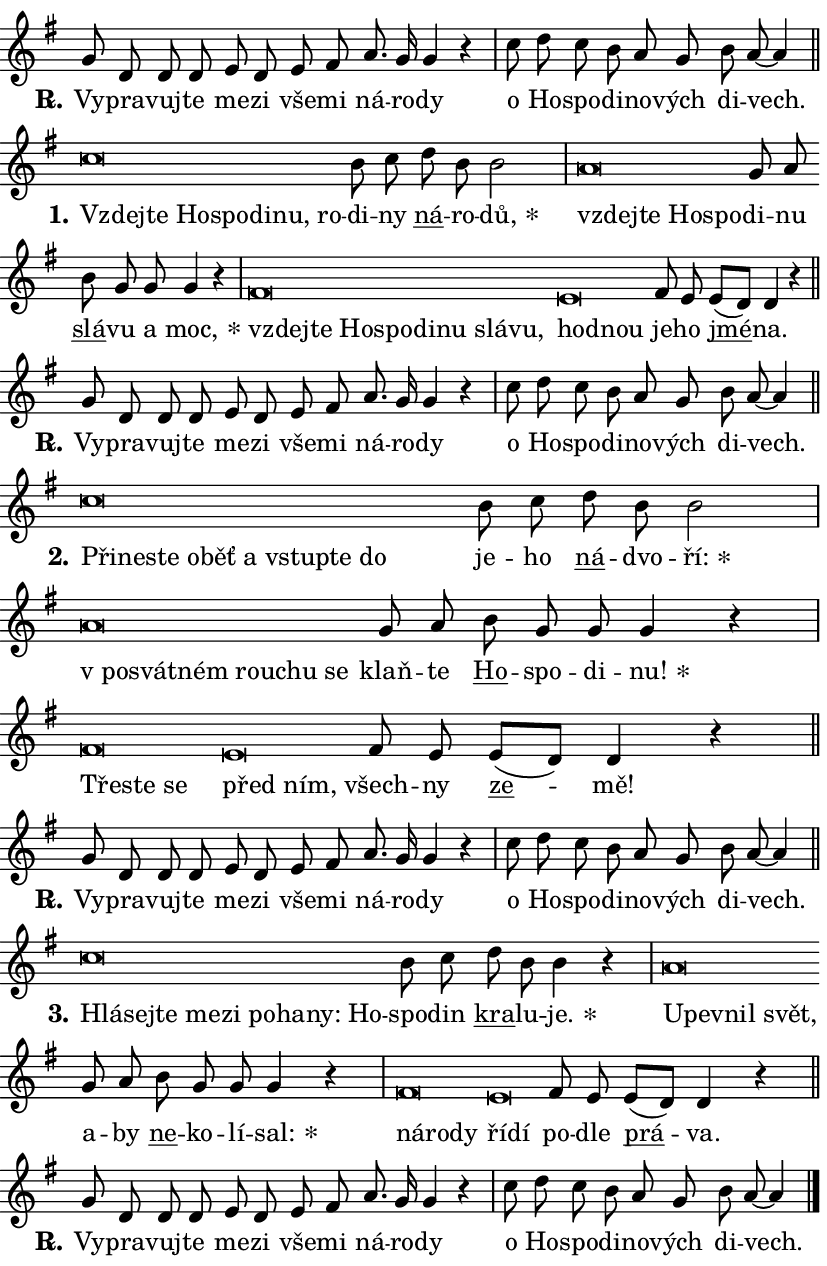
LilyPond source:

\version "2.24.0"
\header { tagline = "" }
\paper {
  indent = 0\cm
  top-margin = 0\cm
  right-margin = 0.13\cm % to fit lyric hyphens
  bottom-margin = 0\cm
  left-margin = 0\cm
  paper-width = 14\cm
  page-breaking = #ly:one-page-breaking
  system-system-spacing.basic-distance = #11
  score-system-spacing.basic-distance = #11
  ragged-last = ##f
}


%% Author: Thomas Morley
%% https://lists.gnu.org/archive/html/lilypond-user/2020-05/msg00002.html
#(define (line-position grob)
"Returns position of @var[grob} in current system:
   @code{'start}, if at first time-step
   @code{'end}, if at last time-step
   @code{'middle} otherwise
"
  (let* ((col (ly:item-get-column grob))
         (ln (ly:grob-object col 'left-neighbor))
         (rn (ly:grob-object col 'right-neighbor))
         (col-to-check-left (if (ly:grob? ln) ln col))
         (col-to-check-right (if (ly:grob? rn) rn col))
         (break-dir-left
           (and
             (ly:grob-property col-to-check-left 'non-musical #f)
             (ly:item-break-dir col-to-check-left)))
         (break-dir-right
           (and
             (ly:grob-property col-to-check-right 'non-musical #f)
             (ly:item-break-dir col-to-check-right))))
        (cond ((eqv? 1 break-dir-left) 'start)
              ((eqv? -1 break-dir-right) 'end)
              (else 'middle))))

#(define (tranparent-at-line-position vctor)
  (lambda (grob)
  "Relying on @code{line-position} select the relevant enry from @var{vctor}.
Used to determine transparency,"
    (case (line-position grob)
      ((end) (not (vector-ref vctor 0)))
      ((middle) (not (vector-ref vctor 1)))
      ((start) (not (vector-ref vctor 2))))))

noteHeadBreakVisibility =
#(define-music-function (break-visibility)(vector?)
"Makes @code{NoteHead}s transparent relying on @var{break-visibility}"
#{
  \override NoteHead.transparent =
    #(tranparent-at-line-position break-visibility)
#})

#(define delete-ledgers-for-transparent-note-heads
  (lambda (grob)
    "Reads whether a @code{NoteHead} is transparent.
If so this @code{NoteHead} is removed from @code{'note-heads} from
@var{grob}, which is supposed to be @code{LedgerLineSpanner}.
As a result ledgers are not printed for this @code{NoteHead}"
    (let* ((nhds-array (ly:grob-object grob 'note-heads))
           (nhds-list
             (if (ly:grob-array? nhds-array)
                 (ly:grob-array->list nhds-array)
                 '()))
           ;; Relies on the transparent-property being done before
           ;; Staff.LedgerLineSpanner.after-line-breaking is executed.
           ;; This is fragile ...
           (to-keep
             (remove
               (lambda (nhd)
                 (ly:grob-property nhd 'transparent #f))
               nhds-list)))
      ;; TODO find a better method to iterate over grob-arrays, similiar
      ;; to filter/remove etc for lists
      ;; For now rebuilt from scratch
      (set! (ly:grob-object grob 'note-heads)  '())
      (for-each
        (lambda (nhd)
          (ly:pointer-group-interface::add-grob grob 'note-heads nhd))
        to-keep))))

squashNotes = {
  \override NoteHead.X-extent = #'(-0.2 . 0.2)
  \override NoteHead.Y-extent = #'(-0.75 . 0)
  \override NoteHead.stencil =
    #(lambda (grob)
       (let ((pos (ly:grob-property grob 'staff-position)))
         (begin
           (if (< pos -7) (display "ERROR: Lower brevis then expected\n") (display ""))
           (if (<= pos -6) ly:text-interface::print ly:note-head::print))))
}
unSquashNotes = {
  \revert NoteHead.X-extent
  \revert NoteHead.Y-extent
  \revert NoteHead.stencil
}

hideNotes = \noteHeadBreakVisibility #begin-of-line-visible
unHideNotes = \noteHeadBreakVisibility #all-visible

% work-around for resetting accidentals
% https://lilypond.org/doc/v2.23/Documentation/notation/displaying-rhythms#unmetered-music
cadenzaMeasure = {
  \cadenzaOff
  \partial 1024 s1024
  \cadenzaOn
}

#(define-markup-command (accent layout props text) (markup?)
  "Underline accented syllable"
  (interpret-markup layout props
    #{\markup \override #'(offset . 4.3) \underline { #text }#}))

responsum = \markup \concat {
  "R" \hspace #-1.05 \path #0.1 #'((moveto 0 0.07) (lineto 0.9 0.8)) \hspace #0.05 "."
}

spaceSize = #0.6828661417322834 % exact space size for TeX Gyre Schola

\layout {
  \context {
    \Staff
    \remove "Time_signature_engraver"
    \override LedgerLineSpanner.after-line-breaking = #delete-ledgers-for-transparent-note-heads
  }
  \context {
    \Lyrics {
      \override LyricSpace.minimum-distance = \spaceSize
      \override LyricText.font-name = #"TeX Gyre Schola"
      \override LyricText.font-size = 1
      \override StanzaNumber.font-name = #"TeX Gyre Schola Bold"
      \override StanzaNumber.font-size = 1
    }
  }
  \context {
    \Score 
    \override NoteHead.text =
      #(lambda (grob) 
        (let ((pos (ly:grob-property grob 'staff-position)))
          #{\markup {
            \combine
              \halign #-0.55 \raise #(if (= pos -6) 0 0.5) \override #'(thickness . 2) \draw-line #'(3.2 . 0)
              \musicglyph "noteheads.sM1"
          }#}))
  }
}

% magnetic-lyrics.ily
%
%   written by
%     Jean Abou Samra <jean@abou-samra.fr>
%     Werner Lemberg <wl@gnu.org>
%
%   adapted by
%     Jiri Hon <jiri.hon@gmail.com>
%
% Version 2022-Apr-15

% https://www.mail-archive.com/lilypond-user@gnu.org/msg149350.html

#(define (Left_hyphen_pointer_engraver context)
   "Collect syllable-hyphen-syllable occurrences in lyrics and store
them in properties.  This engraver only looks to the left.  For
example, if the lyrics input is @code{foo -- bar}, it does the
following.

@itemize @bullet
@item
Set the @code{text} property of the @code{LyricHyphen} grob between
@q{foo} and @q{bar} to @code{foo}.

@item
Set the @code{left-hyphen} property of the @code{LyricText} grob with
text @q{foo} to the @code{LyricHyphen} grob between @q{foo} and
@q{bar}.
@end itemize

Use this auxiliary engraver in combination with the
@code{lyric-@/text::@/apply-@/magnetic-@/offset!} hook."
   (let ((hyphen #f)
         (text #f))
     (make-engraver
      (acknowledgers
       ((lyric-syllable-interface engraver grob source-engraver)
        (set! text grob)))
      (end-acknowledgers
       ((lyric-hyphen-interface engraver grob source-engraver)
        ;(when (not (grob::has-interface grob 'lyric-space-interface))
          (set! hyphen grob)));)
      ((stop-translation-timestep engraver)
       (when (and text hyphen)
         (ly:grob-set-object! text 'left-hyphen hyphen))
       (set! text #f)
       (set! hyphen #f)))))

#(define (lyric-text::apply-magnetic-offset! grob)
   "If the space between two syllables is less than the value in
property @code{LyricText@/.details@/.squash-threshold}, move the right
syllable to the left so that it gets concatenated with the left
syllable.

Use this function as a hook for
@code{LyricText@/.after-@/line-@/breaking} if the
@code{Left_@/hyphen_@/pointer_@/engraver} is active."
   (let ((hyphen (ly:grob-object grob 'left-hyphen #f)))
     (when hyphen
       (let ((left-text (ly:spanner-bound hyphen LEFT)))
         (when (grob::has-interface left-text 'lyric-syllable-interface)
           (let* ((common (ly:grob-common-refpoint grob left-text X))
                  (this-x-ext (ly:grob-extent grob common X))
                  (left-x-ext
                   (begin
                     ;; Trigger magnetism for left-text.
                     (ly:grob-property left-text 'after-line-breaking)
                     (ly:grob-extent left-text common X)))
                  ;; `delta` is the gap width between two syllables.
                  (delta (- (interval-start this-x-ext)
                            (interval-end left-x-ext)))
                  (details (ly:grob-property grob 'details))
                  (threshold (assoc-get 'squash-threshold details 0.2)))
             (when (< delta threshold)
               (let* (;; We have to manipulate the input text so that
                      ;; ligatures crossing syllable boundaries are not
                      ;; disabled.  For languages based on the Latin
                      ;; script this is essentially a beautification.
                      ;; However, for non-Western scripts it can be a
                      ;; necessity.
                      (lt (ly:grob-property left-text 'text))
                      (rt (ly:grob-property grob 'text))
                      (is-space (grob::has-interface hyphen 'lyric-space-interface))
                      (space (if is-space " " ""))
                      (extra-delta (if is-space spaceSize 0))
                      ;; Append new syllable.
                      (ltrt-space (if (and (string? lt) (string? rt))
                                (string-append lt space rt)
                                (make-concat-markup (list lt space rt))))
                      ;; Right-align `ltrt` to the right side.
                      (ltrt-space-markup (grob-interpret-markup
                               grob
                               (make-translate-markup
                                (cons (interval-length this-x-ext) 0)
                                (make-right-align-markup ltrt-space)))))
                 (begin
                   ;; Don't print `left-text`.
                   (ly:grob-set-property! left-text 'stencil #f)
                   ;; Set text and stencil (which holds all collected
                   ;; syllables so far) and shift it to the left.
                   (ly:grob-set-property! grob 'text ltrt-space)
                   (ly:grob-set-property! grob 'stencil ltrt-space-markup)
                   (ly:grob-translate-axis! grob (- (- delta extra-delta)) X))))))))))


#(define (lyric-hyphen::displace-bounds-first grob)
   ;; Make very sure this callback isn't triggered too early.
   (let ((left (ly:spanner-bound grob LEFT))
         (right (ly:spanner-bound grob RIGHT)))
     (ly:grob-property left 'after-line-breaking)
     (ly:grob-property right 'after-line-breaking)
     (ly:lyric-hyphen::print grob)))

squashThreshold = #0.4

\layout {
  \context {
    \Lyrics
    \consists #Left_hyphen_pointer_engraver
    \override LyricText.after-line-breaking =
      #lyric-text::apply-magnetic-offset!
    \override LyricHyphen.stencil = #lyric-hyphen::displace-bounds-first
    \override LyricText.details.squash-threshold = \squashThreshold
    \override LyricHyphen.minimum-distance = 0
    \override LyricHyphen.minimum-length = \squashThreshold
  }
}

squashText = \override LyricText.details.squash-threshold = 9999
unSquashText = \override LyricText.details.squash-threshold = \squashThreshold

leftText = \override LyricText.self-alignment-X = #LEFT
unLeftText = \revert LyricText.self-alignment-X

starOffset = #(lambda (grob) 
                (let ((x_offset (ly:self-alignment-interface::aligned-on-x-parent grob)))
                  (if (= x_offset 0) 0 (+ x_offset 1.2))))

star = #(define-music-function (syllable)(string?)
"Append star separator at the end of a syllable"
#{
  \once \override LyricText.X-offset = #starOffset
  \lyricmode { \markup {
    #syllable
    \override #'((font-name . "TeX Gyre Schola Bold")) \hspace #0.2 \lower #0.65 \larger "*"
  } }
#})

starAccent = #(define-music-function (syllable)(string?)
"Append star separator at the end of a syllable and make accent"
#{
  \once \override LyricText.X-offset = #starOffset
  \lyricmode { \markup {
    \accent #syllable
    \override #'((font-name . "TeX Gyre Schola Bold")) \hspace #0.2 \lower #0.65 \larger "*"
  } }
#})

breath = #(define-music-function (syllable)(string?)
"Append breathing indicator at the end of a syllable"
#{
  \lyricmode { \markup { #syllable "+" } }
#})

optionalBreath = #(define-music-function (syllable)(string?)
"Append optional breathing indicator at the end of a syllable"
#{
  \lyricmode { \markup { #syllable "(+)" } }
#})


\score {
    <<
        \new Voice = "melody" { \cadenzaOn \key g \major \relative { g'8 d d d e d e fis \bar "" a8. g16 g4 r \cadenzaMeasure \bar "|" c8 d c b \bar "" a g b a~ a4 \cadenzaMeasure \bar "||" \break } }
        \new Lyrics \lyricsto "melody" { \lyricmode { \set stanza = \responsum
Vy -- pra -- vuj -- te me -- zi vše -- mi ná -- ro -- dy o Ho -- spo -- di -- no -- vých di -- vech. } }
    >>
    \layout {}
}

\score {
    <<
        \new Voice = "melody" { \cadenzaOn \key g \major \relative { \squashNotes c''\breve*1/16 \hideNotes \breve*1/16 \bar "" \breve*1/16 \bar "" \breve*1/16 \bar "" \breve*1/16 \bar "" \breve*1/16 \breve*1/16 \bar "" \unHideNotes \unSquashNotes b8 c \bar "" d b b2 \cadenzaMeasure \bar "|" \squashNotes a\breve*1/16 \hideNotes \breve*1/16 \bar "" \breve*1/16 \breve*1/16 \bar "" \unHideNotes \unSquashNotes g8 a \bar "" b g g g4 r \cadenzaMeasure \bar "|" \squashNotes fis\breve*1/16 \hideNotes \breve*1/16 \bar "" \breve*1/16 \bar "" \breve*1/16 \bar "" \breve*1/16 \bar "" \breve*1/16 \bar "" \breve*1/16 \breve*1/16 \bar "" \unHideNotes \unSquashNotes \squashNotes e\breve*1/16 \hideNotes \breve*1/16 \bar "" \unHideNotes \unSquashNotes fis8 e \bar "" e[( d)] d4 r \cadenzaMeasure \bar "||" \break } }
        \new Lyrics \lyricsto "melody" { \lyricmode { \set stanza = "1."
\leftText Vzdej -- \squashText te Ho -- spo -- di -- nu, ro -- \unLeftText \unSquashText di -- ny \markup \accent ná -- ro -- \star dů, \leftText vzdej -- \squashText te Ho -- spo -- \unLeftText \unSquashText di -- nu \markup \accent slá -- vu a \star moc, \leftText vzdej -- \squashText te Ho -- spo -- di -- nu slá -- vu, \unSquashText hod -- \squashText nou \unLeftText \unSquashText je -- ho \markup \accent jmé -- na. } }
    >>
    \layout {}
}

\score {
    <<
        \new Voice = "melody" { \cadenzaOn \key g \major \relative { g'8 d d d e d e fis \bar "" a8. g16 g4 r \cadenzaMeasure \bar "|" c8 d c b \bar "" a g b a~ a4 \cadenzaMeasure \bar "||" \break } }
        \new Lyrics \lyricsto "melody" { \lyricmode { \set stanza = \responsum
Vy -- pra -- vuj -- te me -- zi vše -- mi ná -- ro -- dy o Ho -- spo -- di -- no -- vých di -- vech. } }
    >>
    \layout {}
}

\score {
    <<
        \new Voice = "melody" { \cadenzaOn \key g \major \relative { \squashNotes c''\breve*1/16 \hideNotes \breve*1/16 \bar "" \breve*1/16 \bar "" \breve*1/16 \bar "" \breve*1/16 \bar "" \breve*1/16 \bar "" \breve*1/16 \bar "" \breve*1/16 \breve*1/16 \bar "" \unHideNotes \unSquashNotes b8 c \bar "" d b b2 \cadenzaMeasure \bar "|" \squashNotes a\breve*1/16 \hideNotes \breve*1/16 \bar "" \breve*1/16 \bar "" \breve*1/16 \bar "" \breve*1/16 \breve*1/16 \bar "" \unHideNotes \unSquashNotes g8 a \bar "" b g g g4 r \cadenzaMeasure \bar "|" \squashNotes fis\breve*1/16 \hideNotes \breve*1/16 \breve*1/16 \bar "" \unHideNotes \unSquashNotes \squashNotes e\breve*1/16 \hideNotes \breve*1/16 \bar "" \unHideNotes \unSquashNotes fis8 e \bar "" e[( d)] d4 r \cadenzaMeasure \bar "||" \break } }
        \new Lyrics \lyricsto "melody" { \lyricmode { \set stanza = "2."
\leftText Při -- \squashText ne -- ste o -- běť a vstup -- te do \unLeftText \unSquashText je -- ho \markup \accent ná -- dvo -- \star ří: \leftText "v po" -- \squashText svát -- ném rou -- chu se \unLeftText \unSquashText klaň -- te \markup \accent Ho -- spo -- di -- \star nu! \leftText Tře -- \squashText ste se \unSquashText před \squashText ním, \unLeftText \unSquashText všech -- ny \markup \accent ze -- mě! } }
    >>
    \layout {}
}

\score {
    <<
        \new Voice = "melody" { \cadenzaOn \key g \major \relative { g'8 d d d e d e fis \bar "" a8. g16 g4 r \cadenzaMeasure \bar "|" c8 d c b \bar "" a g b a~ a4 \cadenzaMeasure \bar "||" \break } }
        \new Lyrics \lyricsto "melody" { \lyricmode { \set stanza = \responsum
Vy -- pra -- vuj -- te me -- zi vše -- mi ná -- ro -- dy o Ho -- spo -- di -- no -- vých di -- vech. } }
    >>
    \layout {}
}

\score {
    <<
        \new Voice = "melody" { \cadenzaOn \key g \major \relative { \squashNotes c''\breve*1/16 \hideNotes \breve*1/16 \bar "" \breve*1/16 \bar "" \breve*1/16 \bar "" \breve*1/16 \bar "" \breve*1/16 \bar "" \breve*1/16 \bar "" \breve*1/16 \breve*1/16 \bar "" \unHideNotes \unSquashNotes b8 c \bar "" d b b4 r \cadenzaMeasure \bar "|" \squashNotes a\breve*1/16 \hideNotes \breve*1/16 \bar "" \breve*1/16 \breve*1/16 \bar "" \unHideNotes \unSquashNotes g8 a \bar "" b g g g4 r \cadenzaMeasure \bar "|" \squashNotes fis\breve*1/16 \hideNotes \breve*1/16 \breve*1/16 \bar "" \unHideNotes \unSquashNotes \squashNotes e\breve*1/16 \hideNotes \breve*1/16 \bar "" \unHideNotes \unSquashNotes fis8 e \bar "" e[( d)] d4 r \cadenzaMeasure \bar "||" \break } }
        \new Lyrics \lyricsto "melody" { \lyricmode { \set stanza = "3."
\leftText Hlá -- \squashText sej -- te me -- zi po -- ha -- ny: Ho -- \unLeftText \unSquashText spo -- din \markup \accent kra -- lu -- \star je. \leftText U -- \squashText pev -- nil svět, \unLeftText \unSquashText a -- by \markup \accent ne -- ko -- lí -- \star sal: \leftText ná -- \squashText ro -- dy \unSquashText ří -- \squashText dí \unLeftText \unSquashText po -- dle \markup \accent prá -- va. } }
    >>
    \layout {}
}

\score {
    <<
        \new Voice = "melody" { \cadenzaOn \key g \major \relative { g'8 d d d e d e fis \bar "" a8. g16 g4 r \cadenzaMeasure \bar "|" c8 d c b \bar "" a g b a~ a4 \cadenzaMeasure \bar "||" \break } \bar "|." }
        \new Lyrics \lyricsto "melody" { \lyricmode { \set stanza = \responsum
Vy -- pra -- vuj -- te me -- zi vše -- mi ná -- ro -- dy o Ho -- spo -- di -- no -- vých di -- vech. } }
    >>
    \layout {}
}
